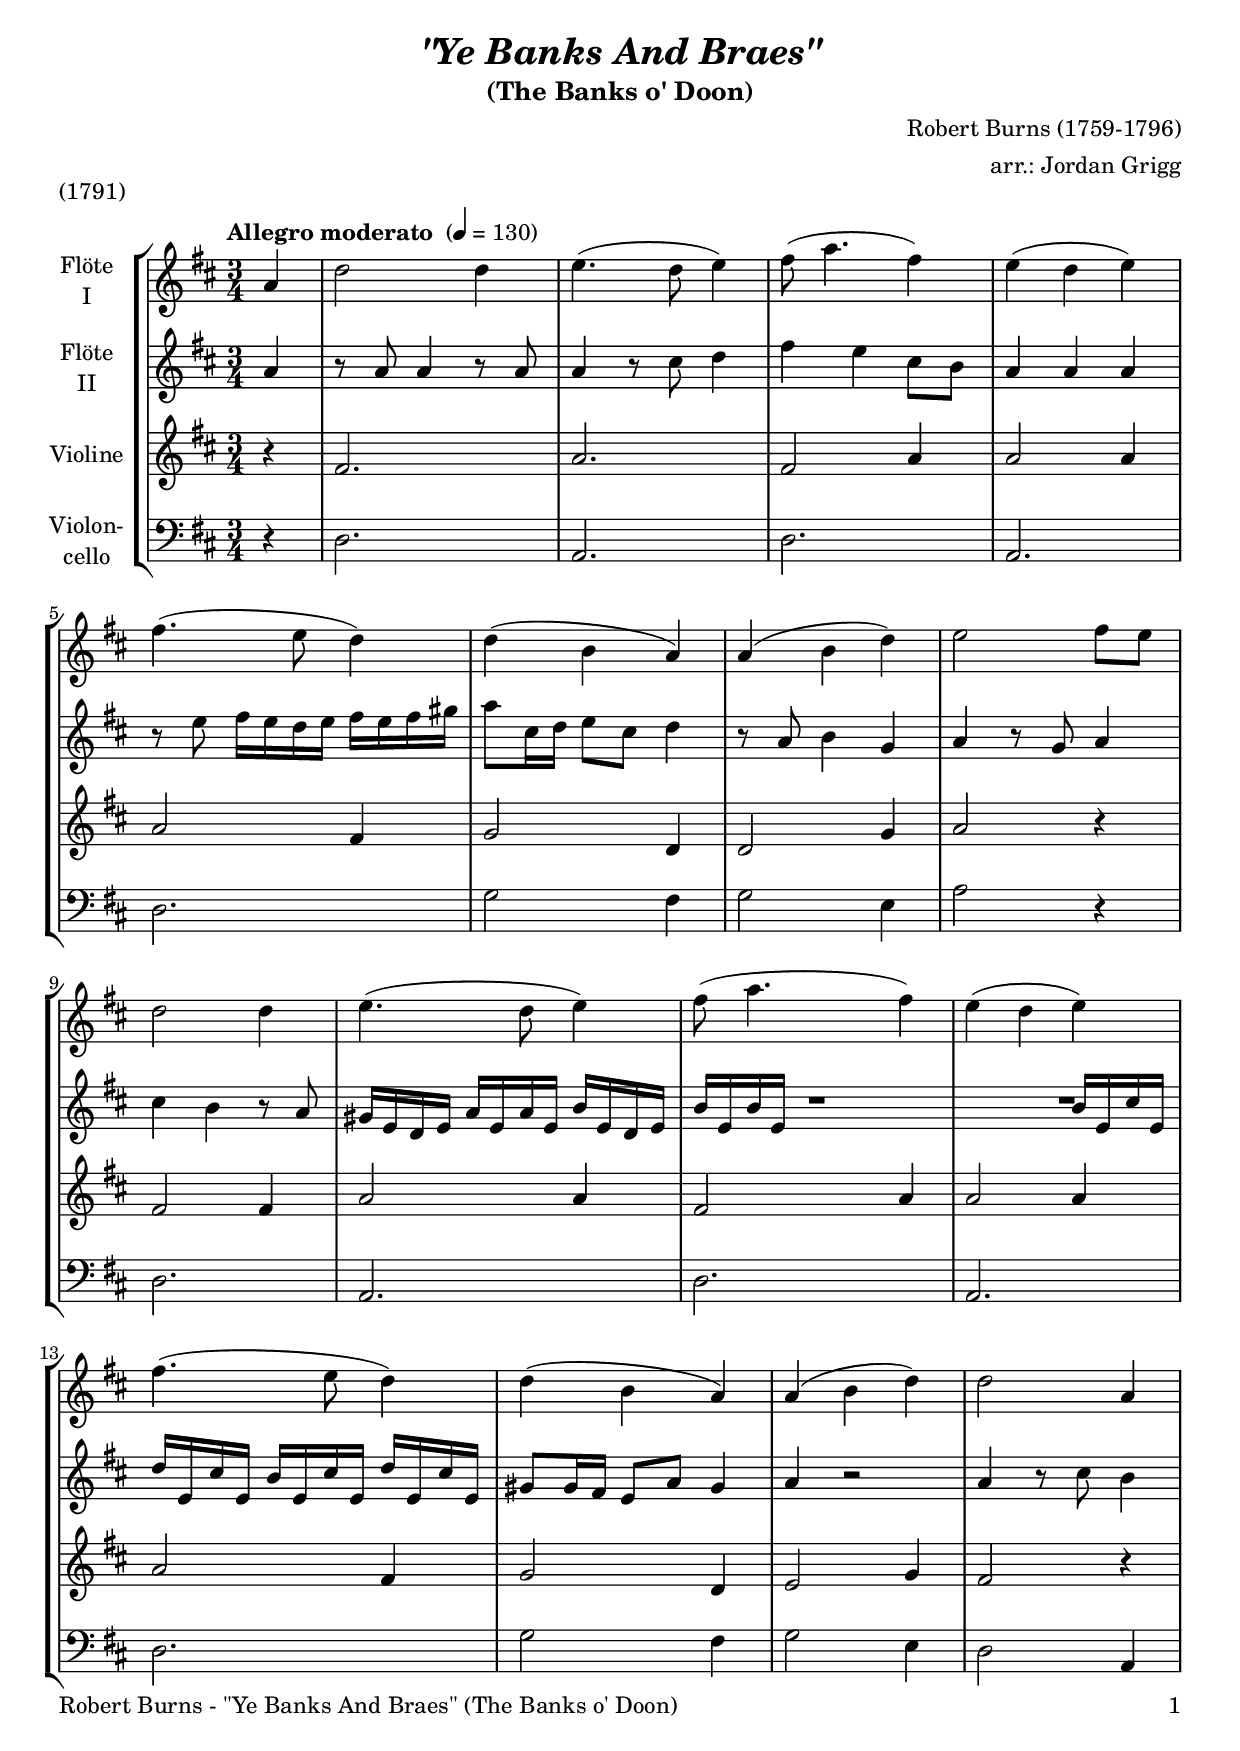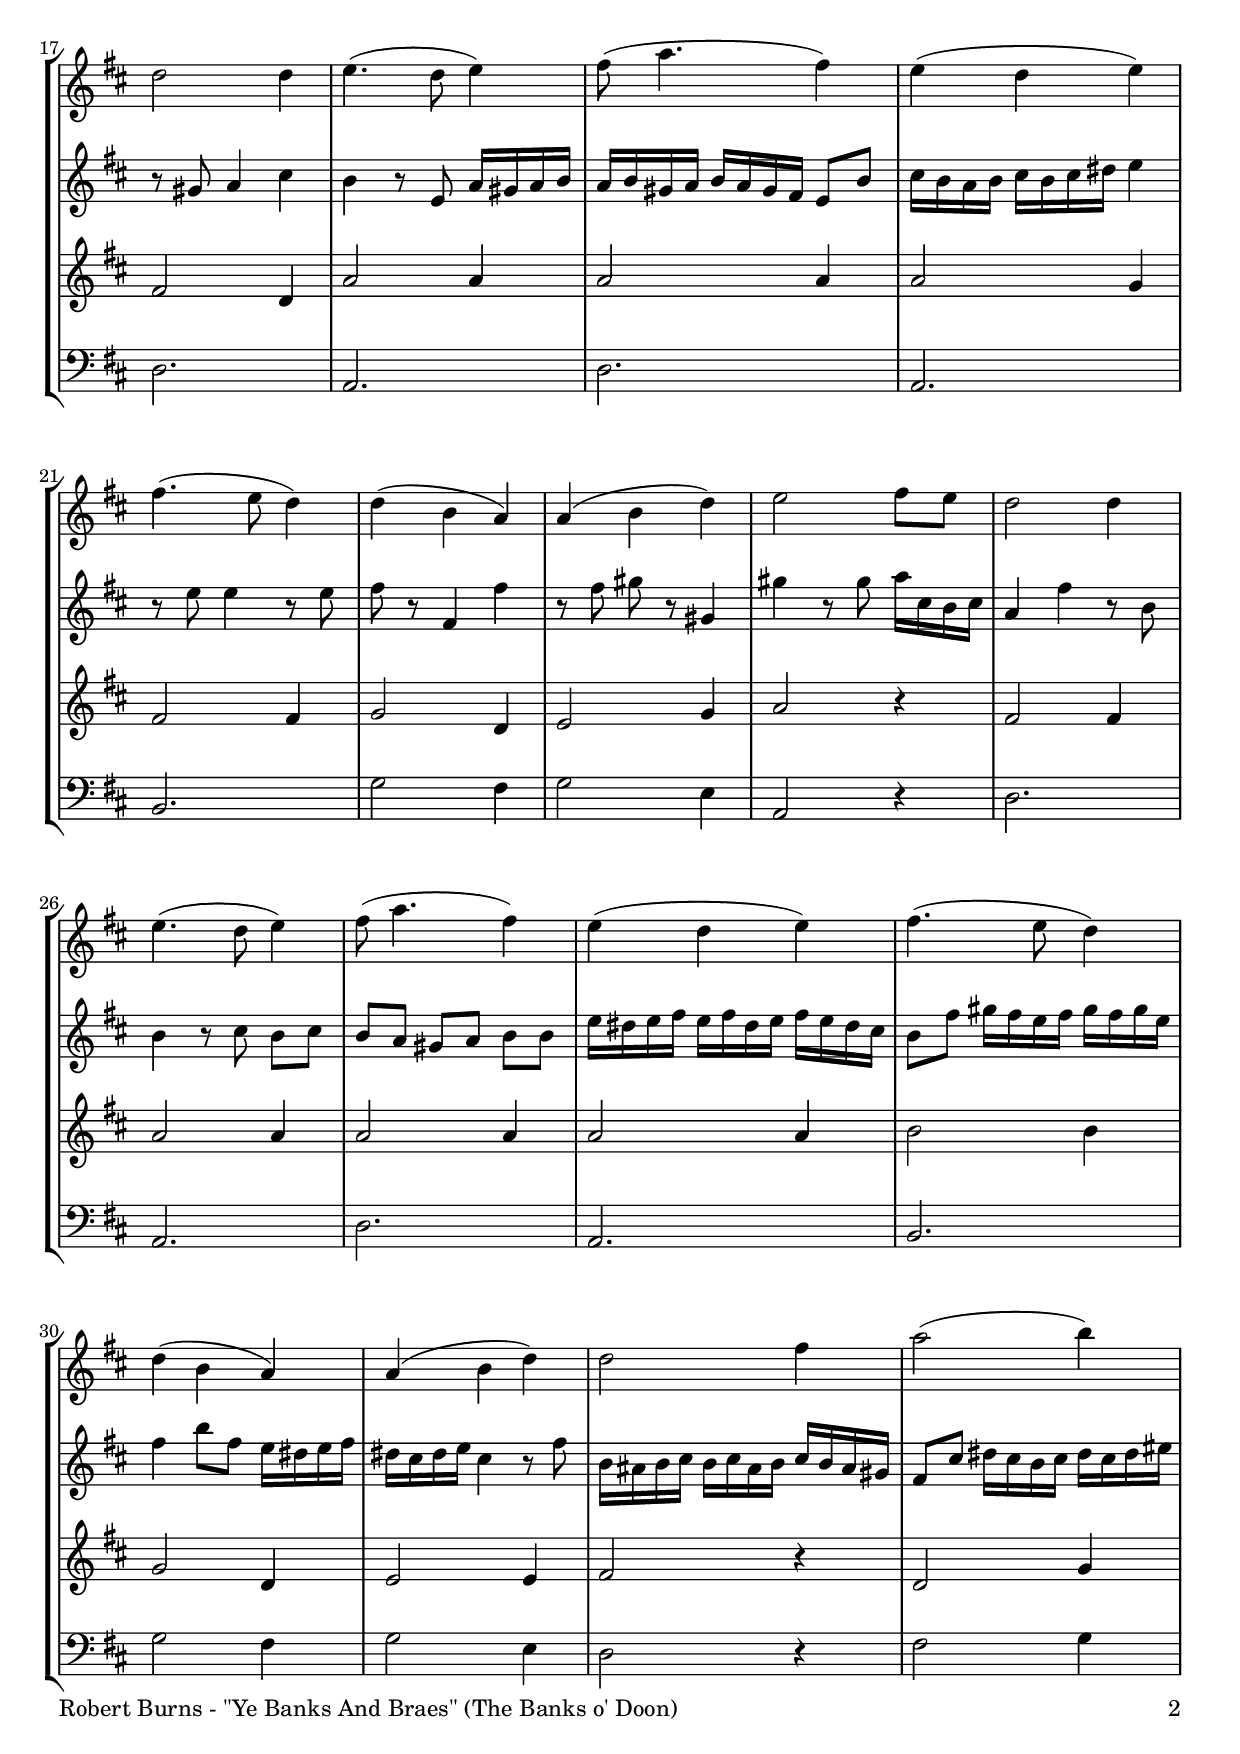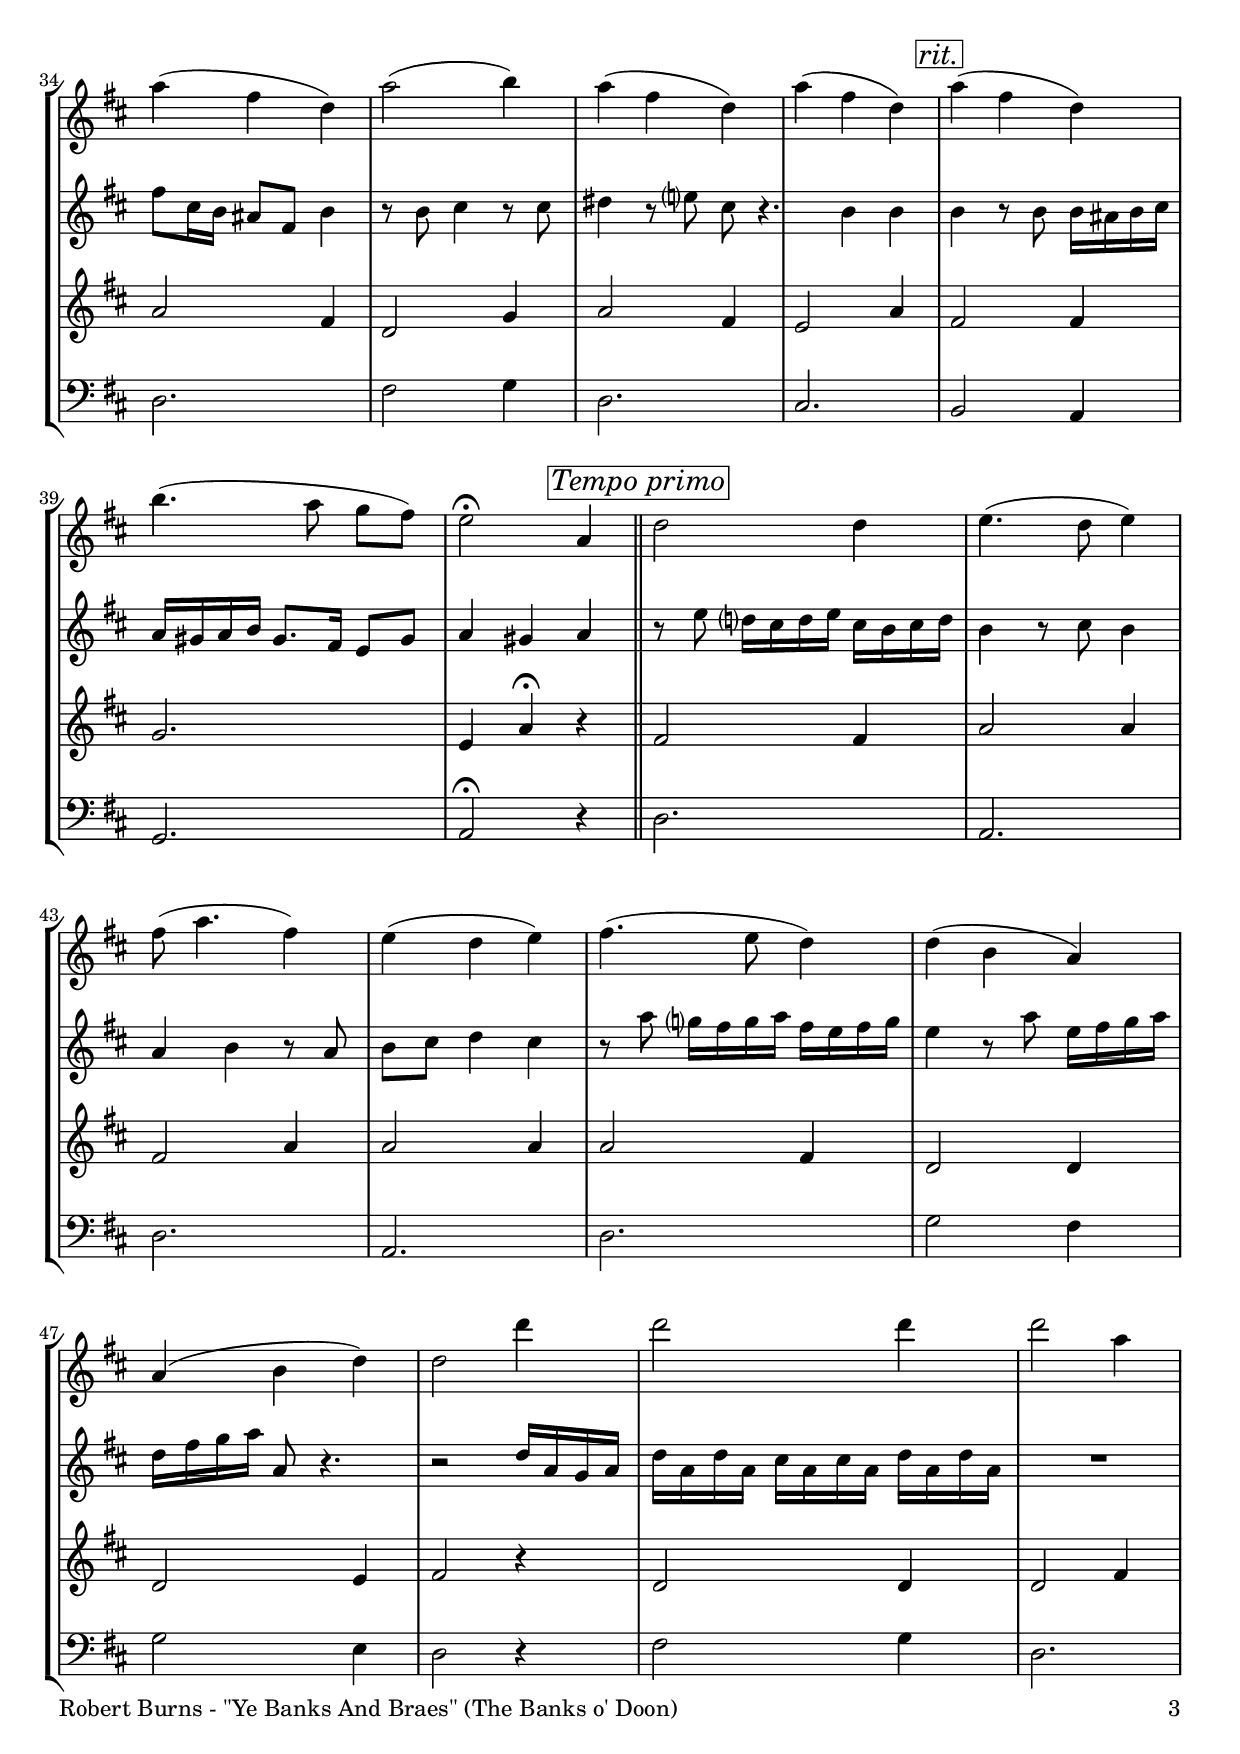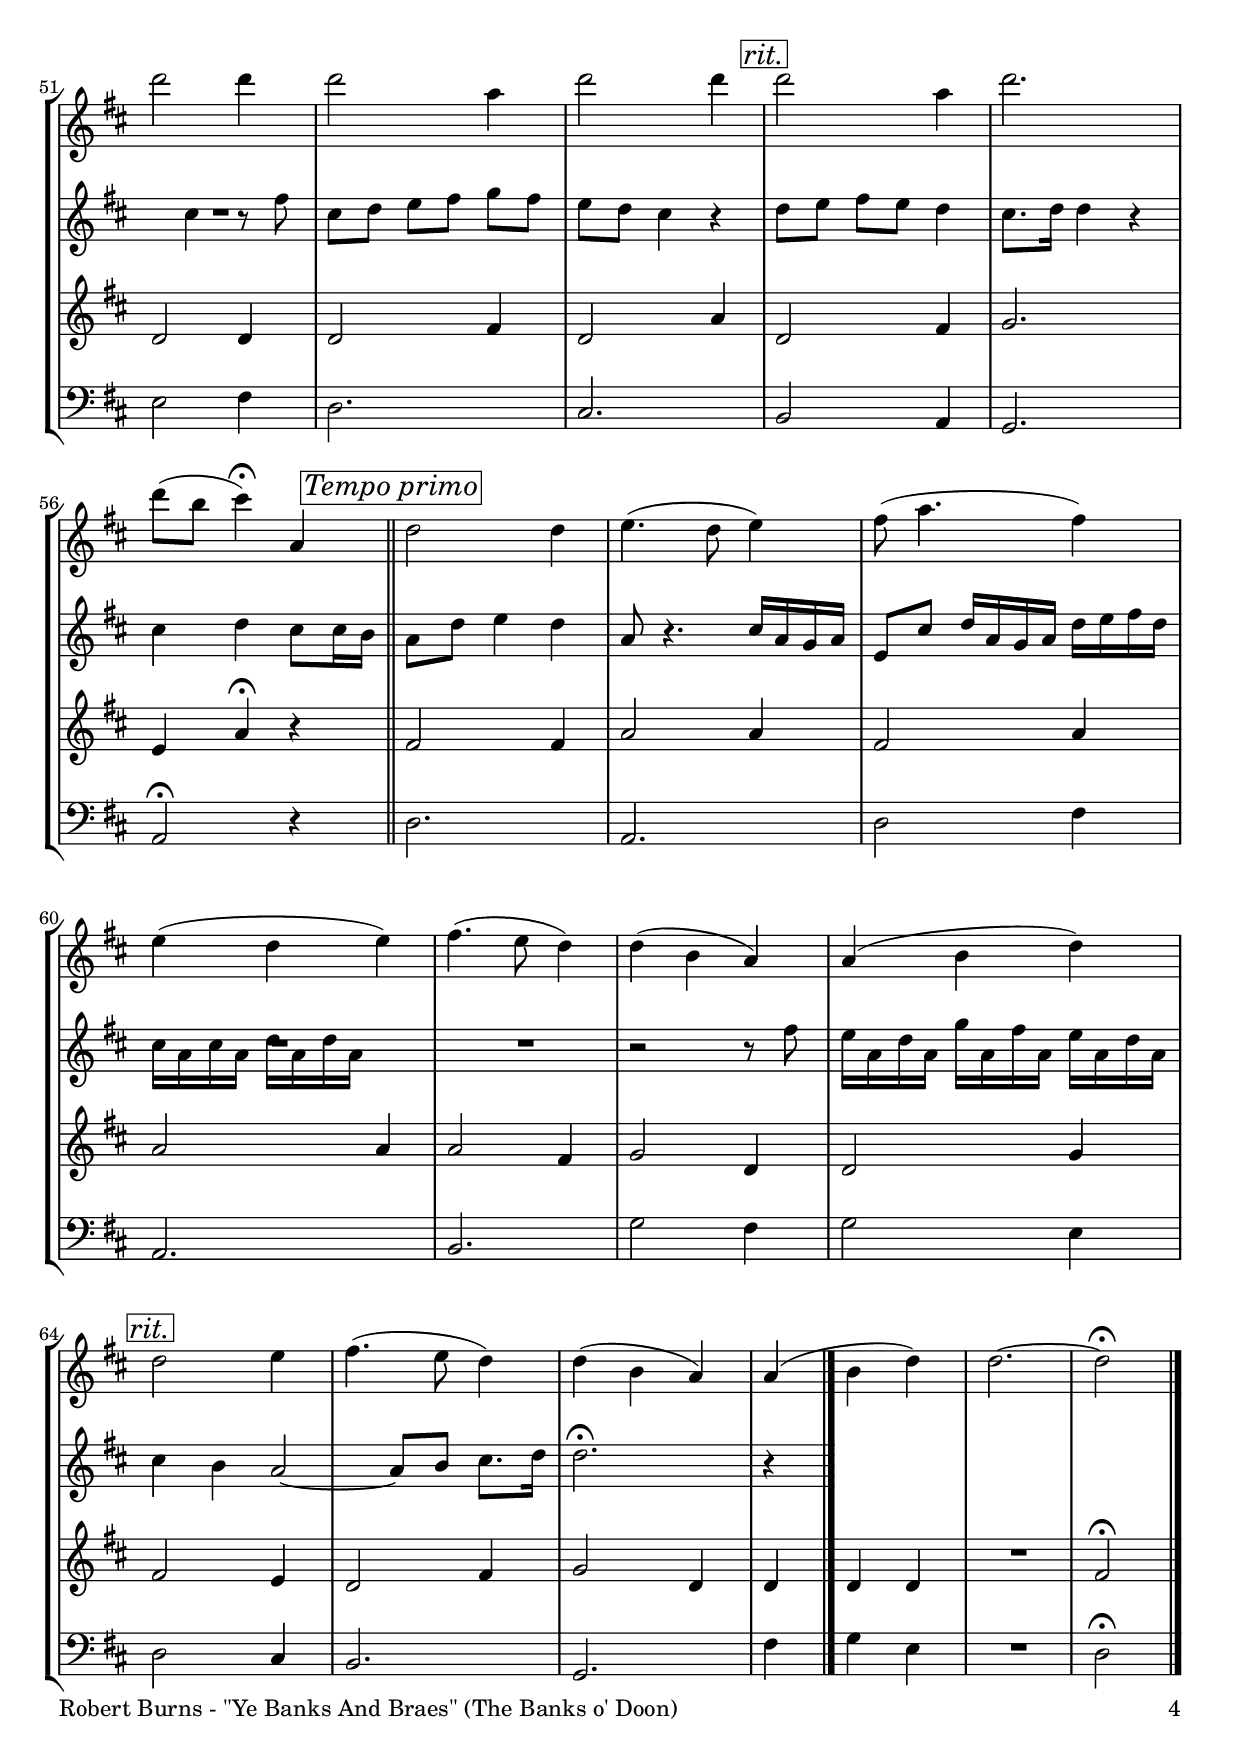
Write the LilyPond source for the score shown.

\version "2.24.4"
\include "deutsch.ly"

#(set-global-staff-size 20)

\header {
  title     = \markup \bold \italic "\"Ye Banks And Braes\""
  subtitle  = "(The Banks o' Doon)"
  composer  = "Robert Burns (1759-1796)"
  arranger  = "arr.: Jordan Grigg"
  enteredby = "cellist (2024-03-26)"
  piece     = "(1791)"
}

voiceconsts = {
  \key d \major
  \time 3/4
  \clef "treble"
  \numericTimeSignature
  \compressEmptyMeasures
  % Set default beaming for all staves
  \set Timing.beamExceptions = #'()
  \set Timing.baseMoment     = #(ly:make-moment 1 4)
  \set Timing.beatStructure  = #'(1 1 1)
  \tempo "Allegro moderato " 4=130
}

mifl = "flute"
mivl = "violin"
mivc = "cello"

atem = \mark \markup \box \italic "a tempo"
mrit = \mark \markup \box \italic "molto rit."
rit  = \mark \markup \box \italic "rit."

boxa = { \bar "||" \mark \markup \box \italic "Tempo primo" }

va = \relative c'' {
  \voiceconsts

  \partial 4 a4
  d2 d4
  e4.( d8 e4)
  fis8( a4. fis4)
  e( d e)
  fis4.( e8 d4)
  d( h a)

  a( h d)
  e2 fis8 e
  d2 d4
  e4.( d8 e4)
  fis8( a4. fis4)
  e( d e)
  fis4.( e8 d4)
  d( h a)

  a( h d)
  d2 a4
  d2 d4
  e4.( d8 e4)
  fis8( a4. fis4)
  e( d e)
  fis4.( e8 d4)
  d( h a)

  a( h d)
  e2 fis8 e
  d2 d4
  e4.( d8 e4)
  fis8( a4. fis4)
  e( d e)
  fis4.( e8 d4)
  d( h a)

  a( h d)
  d2 fis4
  a2( h4)
  a( fis d)
  a'2( h4)
  a( fis d)
  a'( fis d) \rit
  a'( fis d)

  h'4.( a8 g fis)
  e2\fermata a,4 \boxa
  d2 d4
  e4.( d8 e4)
  fis8( a4. fis4)
  e( d e)
  fis4.( e8 d4)
  d( h a)

  a( h d)
  d2 d'4
  d2 d4
  d2 a4
  d2 d4
  d2 a4
  d2 d4 \rit
  d2 a4

  d2.
  d8( h cis4)\fermata a, \boxa
  d2 d4
  e4.( d8 e4)
  fis8( a4. fis4)
  e( d e)
  fis4.( e8 d4)

  d( h a)
  a( h d) \rit
  d2 e4
  fis4.( e8 d4)
  d( h a)
  a( h d)
  d2.~
  \partial 2 d2\fermata \bar "|."
}

\include "v2.ily"
vc = \relative c' {
  \voiceconsts
  
  \partial 4 r4
  fis2.
  a
  fis2 a4
  a2 a4
  a2 fis4
  g2 d4

  d2 g4
  a2 r4
  fis2 fis4
  a2 a4
  fis2 a4
  a2 a4
  a2 fis4
  g2 d4

  e2 g4
  fis2 r4
  fis2 d4
  a'2 a4
  a2 a4
  a2 g4
  fis2 fis4
  g2 d4

  e2 g4
  a2 r4
  fis2 fis4
  a2 a4
  a2 a4
  a2 a4
  h2 h4
  g2 d4

  e2 e4
  fis2 r4
  d2 g4
  a2 fis4
  d2 g4
  a2 fis4
  e2 a4 \rit
  fis2 fis4

  g2.
  e4 a\fermata r \boxa
  fis2 fis4
  a2 a4
  fis2 a4
  a2 a4
  a2 fis4
  d2 d4

  d2 e4
  fis2 r4
  d2 d4
  d2 fis4
  d2 d4
  d2 fis4
  d2 a'4 \rit
  d,2 fis4

  g2.
  e4 a\fermata r \boxa
  fis2 fis4
  a2 a4
  fis2 a4
  a2 a4
  a2 fis4

  g2 d4
  d2 g4 \rit
  fis2 e4
  d2 fis4
  g2 d4
  d d d
  R2.
  \partial 2 fis2\fermata \bar "|."
}

vd = \relative c {
  \voiceconsts
  \clef "bass"
  
  \partial 4 r4
  d2.
  a
  d
  a
  d
  g2 fis4

  g2 e4
  a2 r4
  d,2.
  a
  d
  a
  d
  g2 fis4

  g2 e4
  d2 a4
  d2.
  a
  d
  a
  h
  g'2 fis4

  g2 e4
  a,2 r4
  d2.
  a
  d
  a
  h
  g'2 fis4

  g2 e4
  d2 r4
  fis2 g4
  d2.
  fis2 g4
  d2.
  cis \rit
  h2 a4

  g2.
  a2\fermata r4 \boxa
  d2.
  a
  d
  a
  d
  g2 fis4

  g2 e4
  d2 r4
  fis2 g4
  d2.
  e2 fis4
  d2.
  cis \rit
  h2 a4

  g2.
  a2\fermata r4 \boxa
  d2.
  a
  d2 fis4
  a,2.
  h

  g'2 fis4
  g2 e4 \rit
  d2 cis4
  h2.
  g
  fis'4 g e
  R2.
  \partial 2 d2\fermata \bar "|."
}


music = \new StaffGroup <<
      \new Staff {
	\set Staff.midiInstrument = \mifl
	\set Staff.instrumentName = \markup \center-column { "Flöte" "I" }
	\transpose d d { \va }
      }

      \new Staff {
	\set Staff.midiInstrument = \mifl
	\set Staff.instrumentName = \markup \center-column { "Flöte" "II" }
	\transpose d d { \vb }
      }

      \new Staff {
	\set Staff.midiInstrument = \mivl
	\set Staff.instrumentName = \markup \center-column { "Violine" }
	\transpose d d { \vc }
      }

      \new Staff {
	\set Staff.midiInstrument = \mivc
	\set Staff.instrumentName = \markup \center-column { "Violon-" "cello" }
	\transpose d d { \vd }
      }
>>

\book {
   \paper {
    print-page-number = ##t
    print-first-page-number = ##t
    ragged-last-bottom = ##f
    oddHeaderMarkup = \markup \null
    evenHeaderMarkup = \markup \null
    oddFooterMarkup = \markup {
      \fill-line {
        \if \should-print-page-number
        "Robert Burns - \"Ye Banks And Braes\" (The Banks o' Doon)" \fromproperty #'page:page-number-string
      }
    }
    evenFooterMarkup = \oddFooterMarkup
  } \score {
    \music
    \layout {}
  }

  \score {
    \unfoldRepeats \music

    \midi {
      \context {
        \Score
      }
    }
  }
}